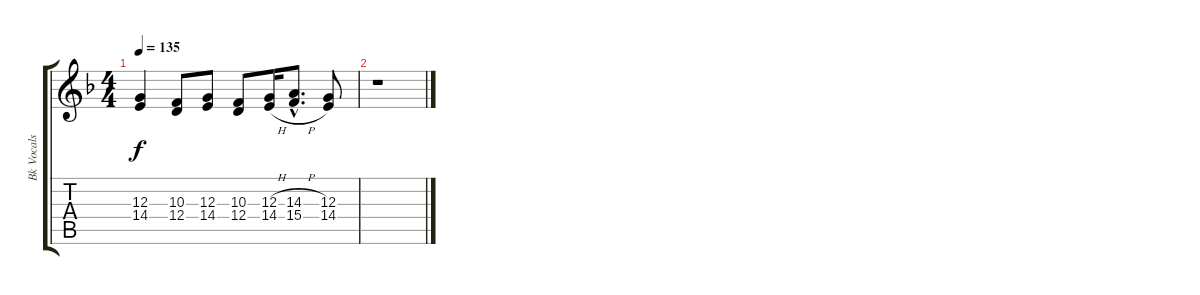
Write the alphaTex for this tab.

\track ("Bk Vocals" "Bk Vocals") {instrument panflute}
\staff {score tabs}
\tuning (E4 B3 G3 D3 A2 E2) {hide}
\ts (4 4)
\tempo 135
\clef g2
\ks f
(12.3{t} 14.4{t}).4{dy f} (10.3 12.4).8 (12.3 14.4).8 (10.3 12.4).8 (12.3{h} 14.4{h}).16 (14.3{h hac} 15.4{h hac}).8{d} (12.3 14.4).8 |
r.1
